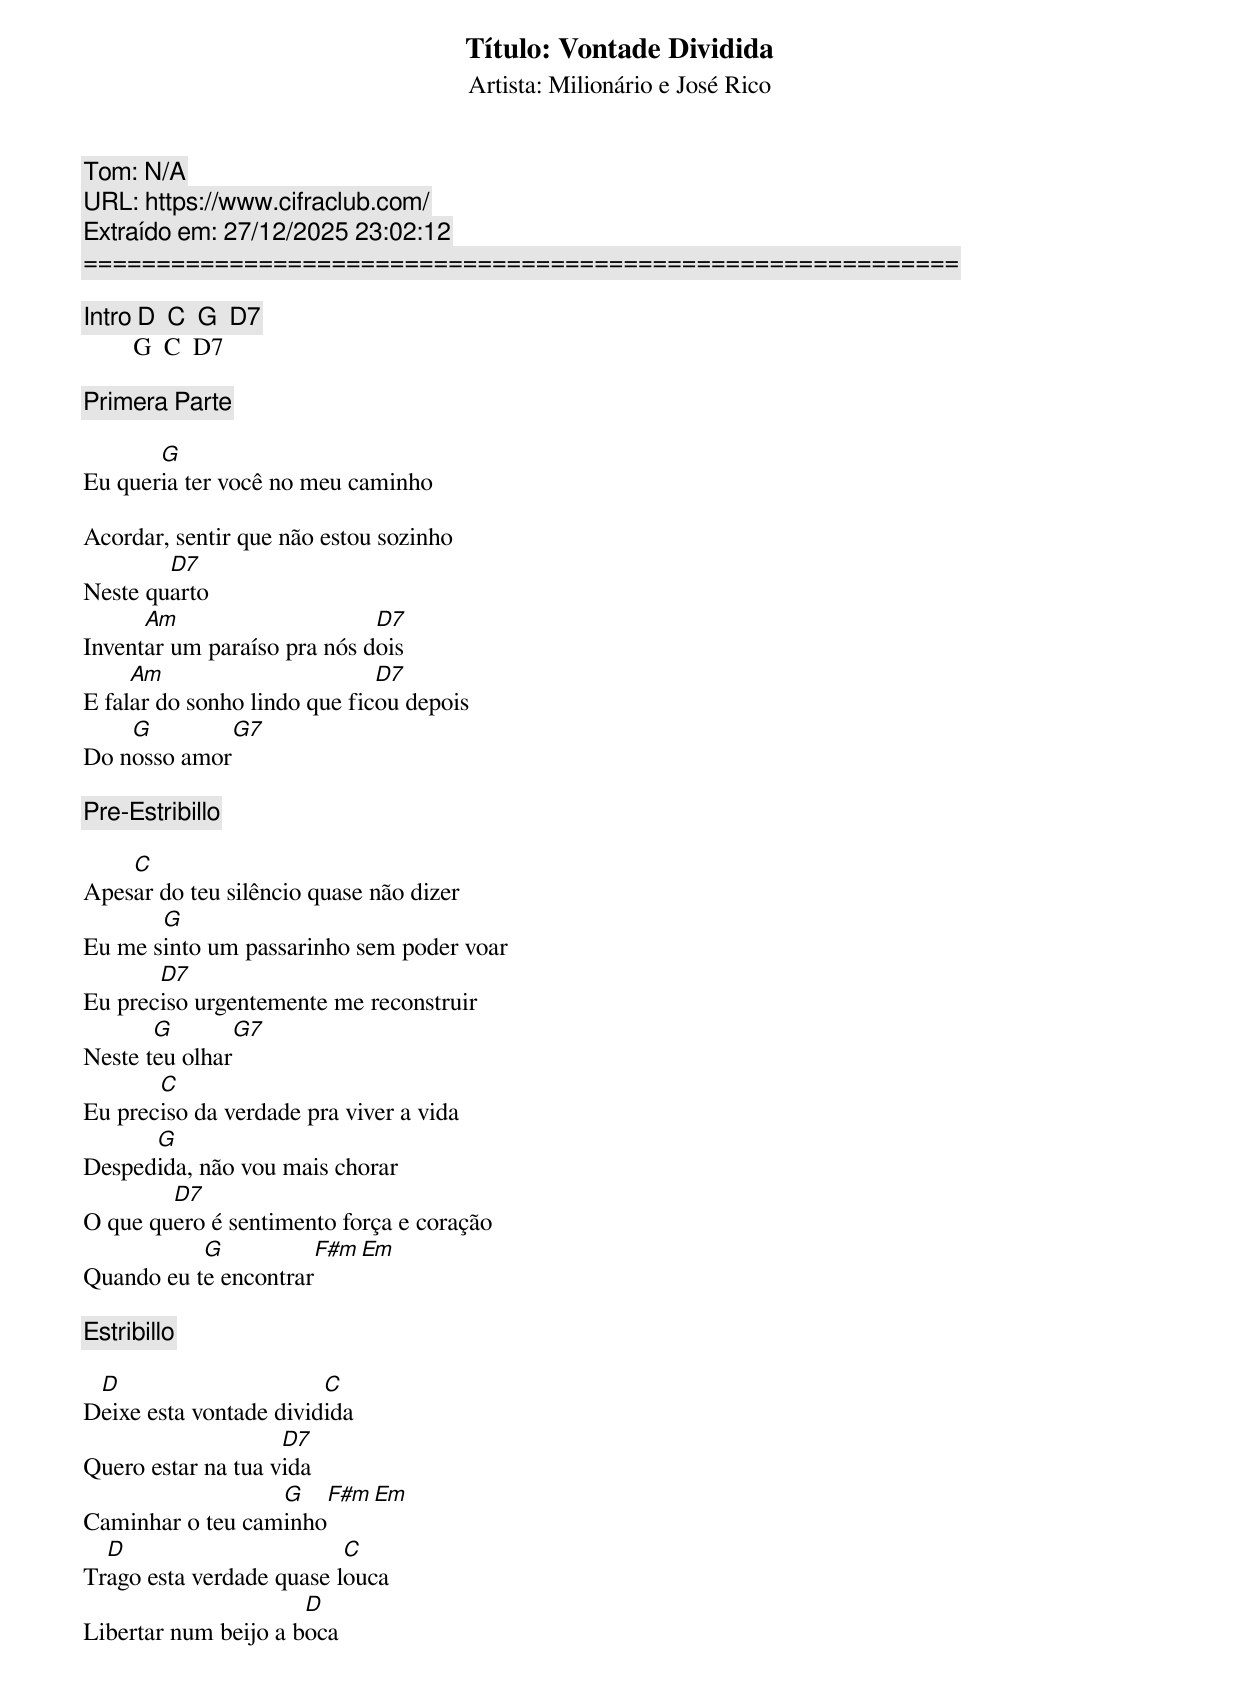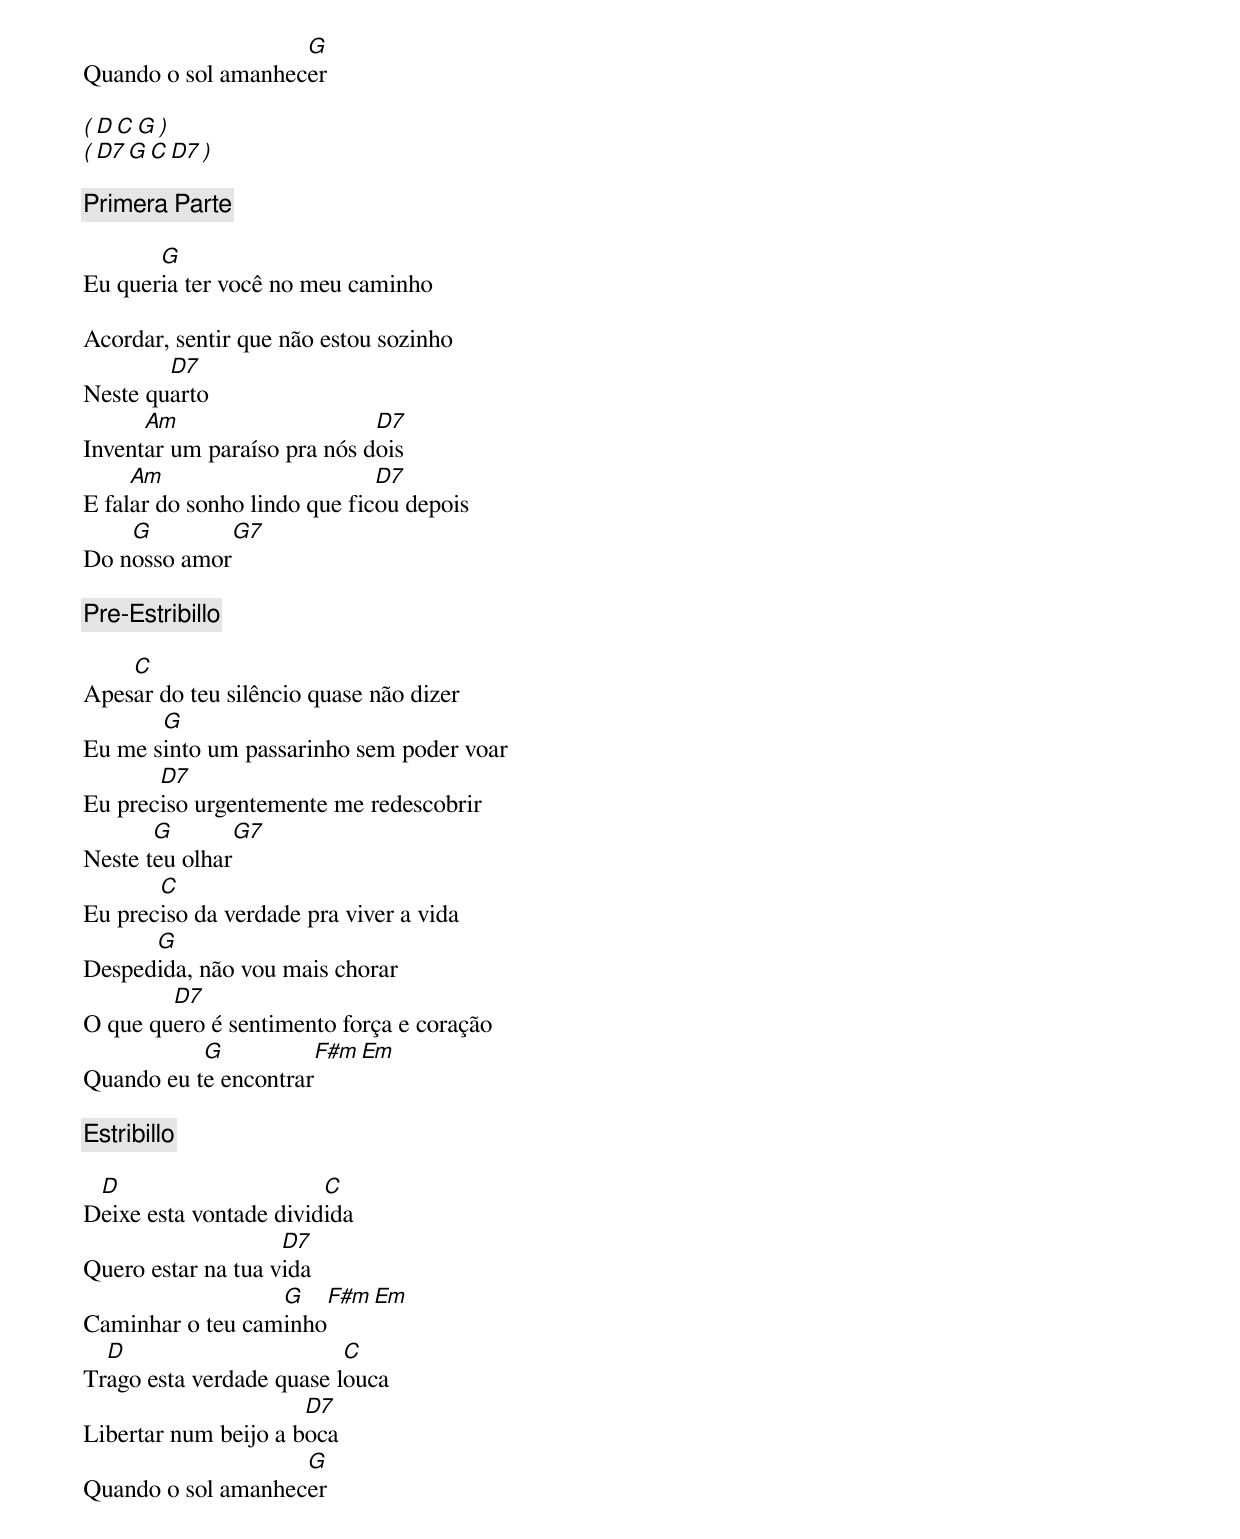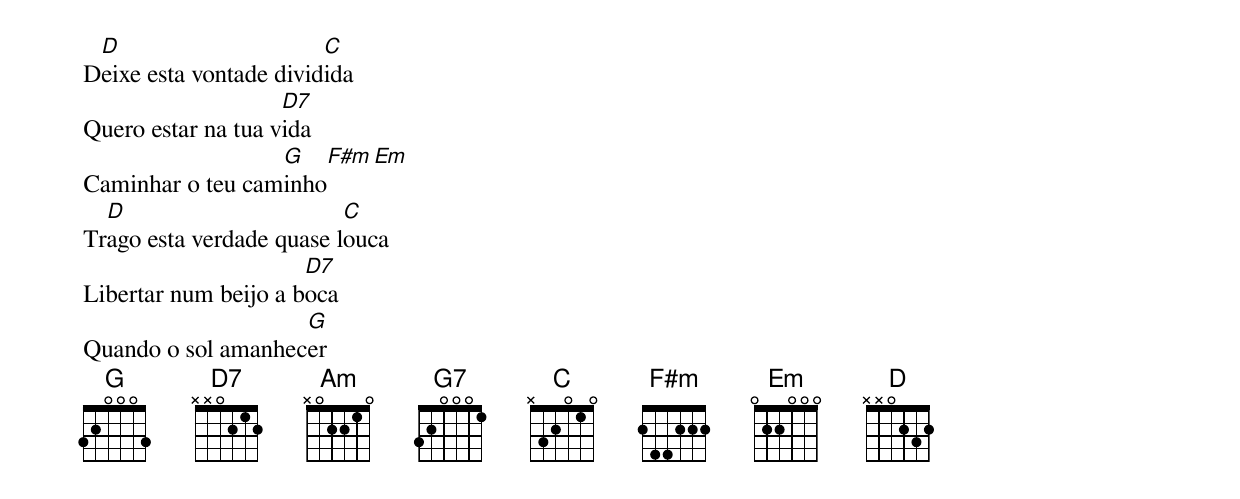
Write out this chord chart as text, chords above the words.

Título: Vontade Dividida
Artista: Milionário e José Rico
Tom: N/A
URL: https://www.cifraclub.com/
Extraído em: 27/12/2025 23:02:12
============================================================

[Intro] D  C  G  D7
        G  C  D7

[Primera Parte]

       G
Eu queria ter você no meu caminho

Acordar, sentir que não estou sozinho
        D7
Neste quarto
      Am                     D7
Inventar um paraíso pra nós dois
     Am                       D7
E falar do sonho lindo que ficou depois
    G         G7
Do nosso amor

[Pre-Estribillo]

    C
Apesar do teu silêncio quase não dizer
       G
Eu me sinto um passarinho sem poder voar
       D7
Eu preciso urgentemente me reconstruir
       G        G7
Neste teu olhar
       C
Eu preciso da verdade pra viver a vida
      G
Despedida, não vou mais chorar
        D7
O que quero é sentimento força e coração
           G           F#m  Em
Quando eu te encontrar

[Estribillo]

 D                      C
Deixe esta vontade dividida
                    D7
Quero estar na tua vida
                  G    F#m  Em
Caminhar o teu caminho
  D                       C
Trago esta verdade quase louca
                      D
Libertar num beijo a boca
                    G
Quando o sol amanhecer

( D  C  G )
( D7  G  C  D7 )

[Primera Parte]

       G
Eu queria ter você no meu caminho

Acordar, sentir que não estou sozinho
        D7
Neste quarto
      Am                     D7
Inventar um paraíso pra nós dois
     Am                       D7
E falar do sonho lindo que ficou depois
    G         G7
Do nosso amor

[Pre-Estribillo]

    C
Apesar do teu silêncio quase não dizer
       G
Eu me sinto um passarinho sem poder voar
       D7
Eu preciso urgentemente me redescobrir
       G        G7
Neste teu olhar
       C
Eu preciso da verdade pra viver a vida
      G
Despedida, não vou mais chorar
        D7
O que quero é sentimento força e coração
           G           F#m  Em
Quando eu te encontrar

[Estribillo]

 D                      C
Deixe esta vontade dividida
                    D7
Quero estar na tua vida
                  G    F#m  Em
Caminhar o teu caminho
  D                       C
Trago esta verdade quase louca
                      D7
Libertar num beijo a boca
                    G
Quando o sol amanhecer

 D                      C
Deixe esta vontade dividida
                    D7
Quero estar na tua vida
                  G    F#m  Em
Caminhar o teu caminho
  D                       C
Trago esta verdade quase louca
                      D7
Libertar num beijo a boca
                    G
Quando o sol amanhecer
